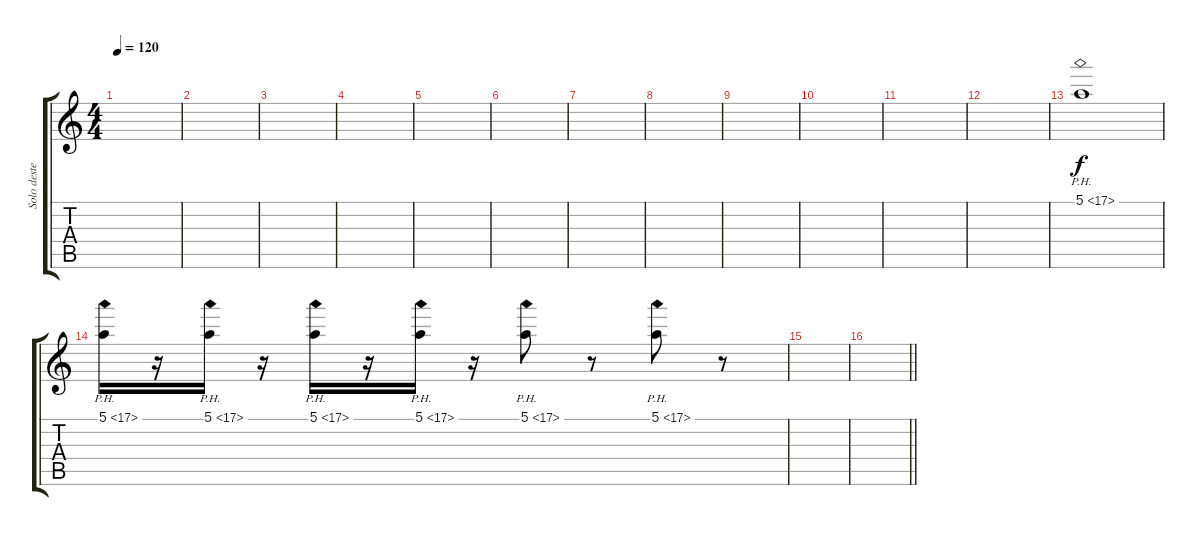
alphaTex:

\track ("Solo destek" "Solo deste") {instrument distortionguitar}
\staff {score tabs}
\tuning (E4 B3 G3 D3 A2 E2) {hide}
\ts (4 4)
\tempo 120
\clef g2
\ks c
|
|
|
|
|
|
|
|
|
|
|
|
5.1{ph 12}.1 |
5.1{ph 12}.16 r.16 5.1{ph 12}.16 r.16 5.1{ph 12}.16 r.16 5.1{ph 12}.16 r.16 5.1{ph 12}.8 r.8 5.1{ph 12}.8 r.8 |
|
\barLineRight lightlight
